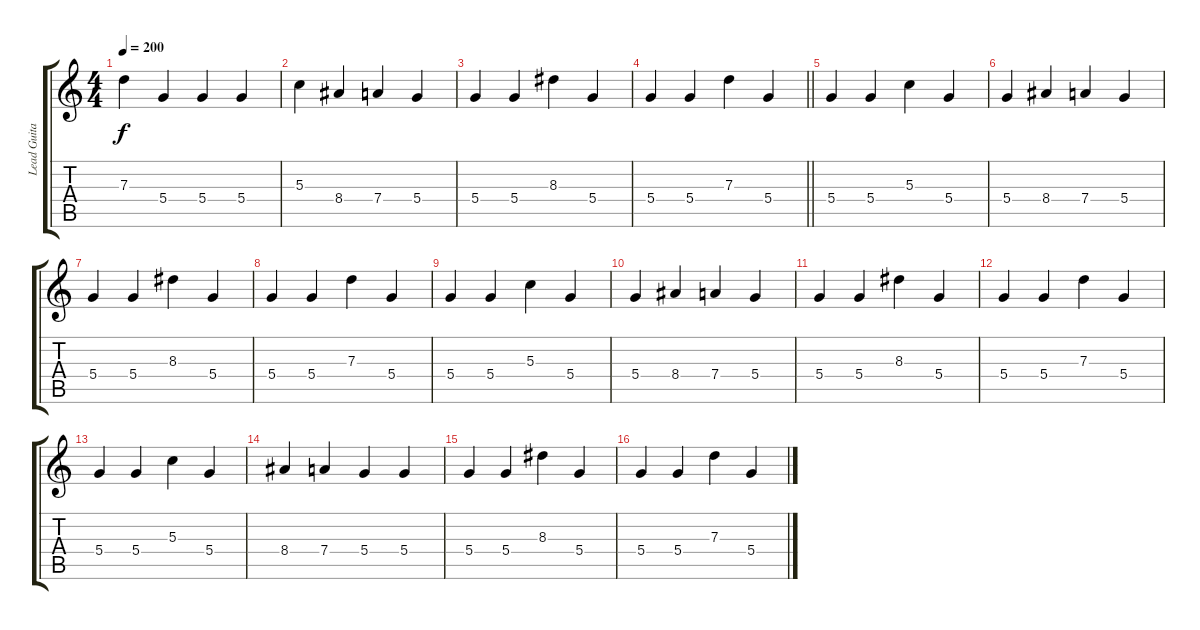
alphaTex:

\track ("Lead Guitar" "Lead Guita") {instrument electricguitarclean}
\staff {score tabs}
\tuning (E4 B3 G3 D3 A2 E2) {hide}
\ts (4 4)
\tempo 200
\clef g2
\ks c
7.3.4{dy f} 5.4.4 5.4.4 5.4.4 |
5.3.4 8.4.4 7.4.4 5.4.4 |
5.4.4 5.4.4 8.3.4 5.4.4 |
\barLineRight lightlight
5.4.4 5.4.4 7.3.4 5.4.4 |
5.4.4 5.4.4 5.3.4 5.4.4 |
5.4.4 8.4.4 7.4.4 5.4.4 |
5.4.4 5.4.4 8.3.4 5.4.4 |
5.4.4 5.4.4 7.3.4 5.4.4 |
5.4.4 5.4.4 5.3.4 5.4.4 |
5.4.4 8.4.4 7.4.4 5.4.4 |
5.4.4 5.4.4 8.3.4 5.4.4 |
5.4.4 5.4.4 7.3.4 5.4.4 |
5.4.4 5.4.4 5.3.4 5.4.4 |
8.4.4 7.4.4 5.4.4 5.4.4 |
5.4.4 5.4.4 8.3.4 5.4.4 |
5.4.4 5.4.4 7.3.4 5.4.4
